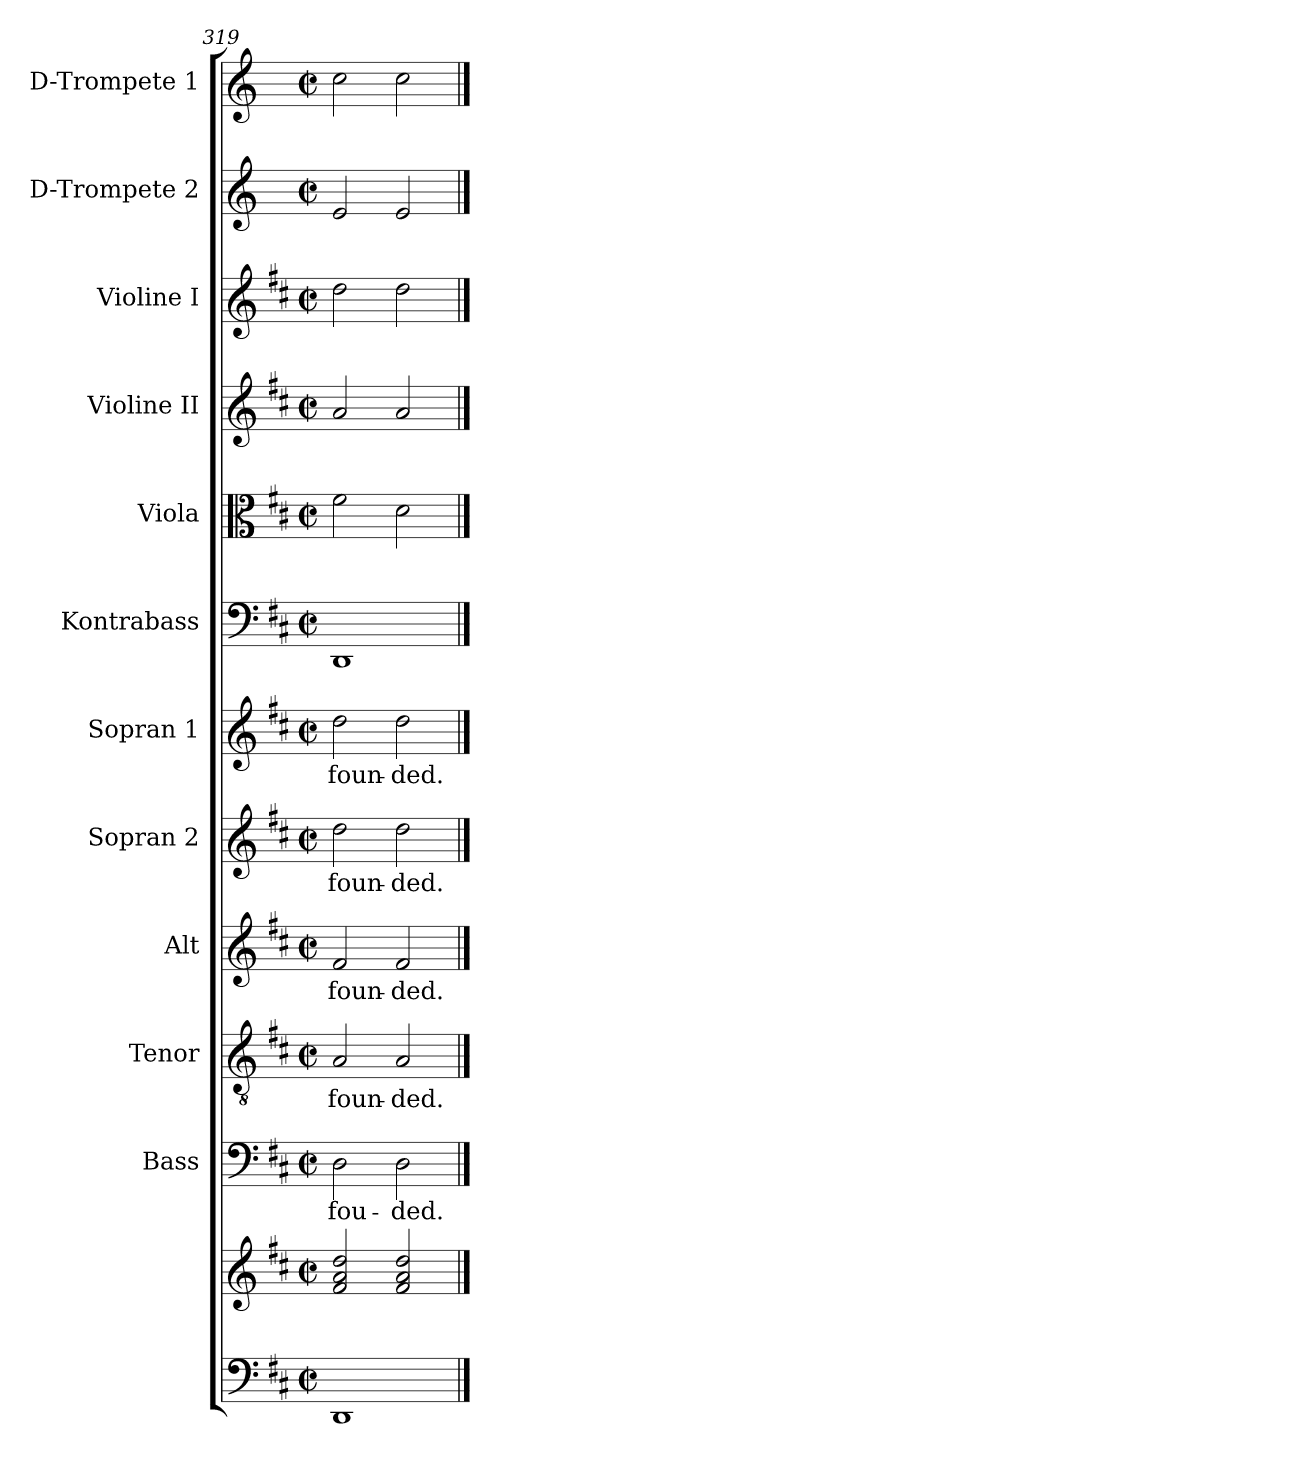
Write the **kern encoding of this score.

**kern	**kern	**kern	**text	**kern	**text	**kern	**text	**kern	**text	**kern	**text	**kern	**kern	**kern	**kern	**kern	**kern
*part12	*part12	*part11	*part11	*part10	*part10	*part9	*part9	*part8	*part8	*part7	*part7	*part6	*part5	*part4	*part3	*part2	*part1
*staff13	*staff12	*staff11	*staff11	*staff10	*staff10	*staff9	*staff9	*staff8	*staff8	*staff7	*staff7	*staff6	*staff5	*staff4	*staff3	*staff2	*staff1
*	*	*I"Bass	*	*I"Tenor	*	*I"Alt	*	*I"Sopran 2	*	*I"Sopran 1	*	*I"Kontrabass	*I"Viola	*I"Violine II	*I"Violine I	*I"D-Trompete 2	*I"D-Trompete 1
*	*	*I'B.	*	*I'T.	*	*I'A.	*	*I'S. 2	*	*I'S. 1	*	*I'Kb.	*I'Vla.	*I'Vl. II	*I'Vl. I	*I'D Trp. 2	*I'D Trp. 1
*clefF4	*clefG2	*clefF4	*	*clefGv2	*	*clefG2	*	*clefG2	*	*clefG2	*	*clefF4	*clefC3	*clefG2	*clefG2	*clefG2	*clefG2
*	*	*	*	*	*	*	*	*	*	*	*	*ITrd7c12	*	*	*	*ITrd-1c-2	*ITrd-1c-2
*k[f#c#]	*k[f#c#]	*k[f#c#]	*	*k[f#c#]	*	*k[f#c#]	*	*k[f#c#]	*	*k[f#c#]	*	*k[f#c#]	*k[f#c#]	*k[f#c#]	*k[f#c#]	*k[f#c#]	*k[f#c#]
*D:	*D:	*D:	*	*D:	*	*D:	*	*D:	*	*D:	*	*D:	*D:	*D:	*D:	*D:	*D:
*M2/2	*M2/2	*M2/2	*	*M2/2	*	*M2/2	*	*M2/2	*	*M2/2	*	*M2/2	*M2/2	*M2/2	*M2/2	*M2/2	*M2/2
*met(c|)	*met(c|)	*met(c|)	*	*met(c|)	*	*met(c|)	*	*met(c|)	*	*met(c|)	*	*met(c|)	*met(c|)	*met(c|)	*met(c|)	*met(c|)	*met(c|)
=319	=319	=319	=319	=319	=319	=319	=319	=319	=319	=319	=319	=319	=319	=319	=319	=319	=319
!	!	!	!LO:LY:b	!	!LO:LY:b	!	!LO:LY:b	!	!LO:LY:b	!	!LO:LY:b	!	!	!	!	!	!
1DD	2f#/ 2a/ 2dd/	2D\	-fou-	2A/	-foun-	2f#/	-foun-	2dd\	-foun-	2dd\	-foun-	1DDD	2f#\	2a/	2dd\	2f#/	2dd\
!	!	!	!LO:LY:b	!	!LO:LY:b	!	!LO:LY:b	!	!LO:LY:b	!	!LO:LY:b	!	!	!	!	!	!
.	2f#/ 2a/ 2dd/	2D\	-ded.	2A/	-ded.	2f#/	-ded.	2dd\	-ded.	2dd\	-ded.	.	2d\	2a/	2dd\	2f#/	2dd\
==	==	==	==	==	==	==	==	==	==	==	==	==	==	==	==	==	==
*-	*-	*-	*-	*-	*-	*-	*-	*-	*-	*-	*-	*-	*-	*-	*-	*-	*-
